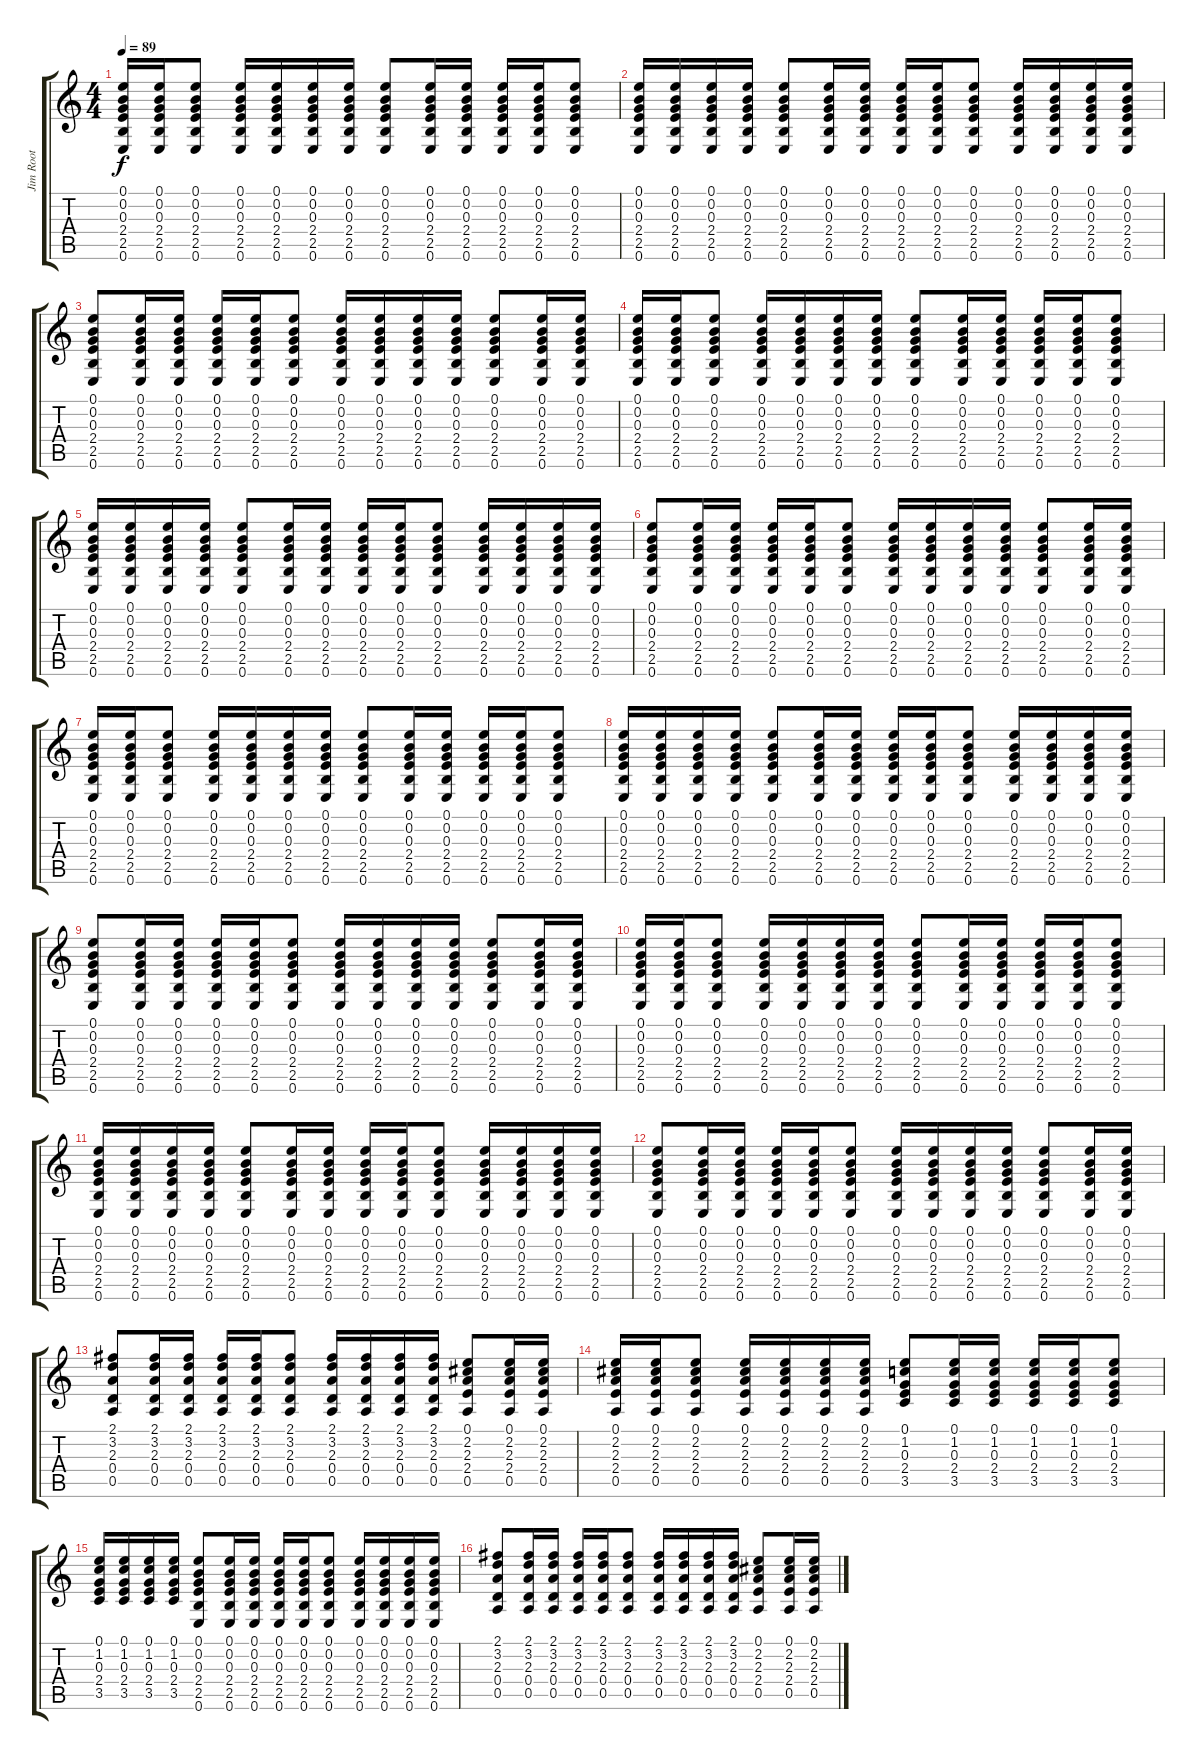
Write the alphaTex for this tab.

\track ("Jim Root" "Jim Root") {instrument acousticguitarsteel}
\staff {score tabs}
\tuning (E4 B3 G3 D3 A2 E2) {hide}
\ts (4 4)
\tempo 89
\clef g2
\ks c
(0.1 0.2 0.3 2.4 2.5 0.6).16{dy f} (0.1 0.2 0.3 2.4 2.5 0.6).16 (0.1 0.2 0.3 2.4 2.5 0.6).8 (0.1 0.2 0.3 2.4 2.5 0.6).16 (0.1 0.2 0.3 2.4 2.5 0.6).16 (0.1 0.2 0.3 2.4 2.5 0.6).16 (0.1 0.2 0.3 2.4 2.5 0.6).16 (0.1 0.2 0.3 2.4 2.5 0.6).8 (0.1 0.2 0.3 2.4 2.5 0.6).16 (0.1 0.2 0.3 2.4 2.5 0.6).16 (0.1 0.2 0.3 2.4 2.5 0.6).16 (0.1 0.2 0.3 2.4 2.5 0.6).16 (0.1 0.2 0.3 2.4 2.5 0.6).8 |
(0.1 0.2 0.3 2.4 2.5 0.6).16 (0.1 0.2 0.3 2.4 2.5 0.6).16 (0.1 0.2 0.3 2.4 2.5 0.6).16 (0.1 0.2 0.3 2.4 2.5 0.6).16 (0.1 0.2 0.3 2.4 2.5 0.6).8 (0.1 0.2 0.3 2.4 2.5 0.6).16 (0.1 0.2 0.3 2.4 2.5 0.6).16 (0.1 0.2 0.3 2.4 2.5 0.6).16 (0.1 0.2 0.3 2.4 2.5 0.6).16 (0.1 0.2 0.3 2.4 2.5 0.6).8 (0.1 0.2 0.3 2.4 2.5 0.6).16 (0.1 0.2 0.3 2.4 2.5 0.6).16 (0.1 0.2 0.3 2.4 2.5 0.6).16 (0.1 0.2 0.3 2.4 2.5 0.6).16 |
(0.1 0.2 0.3 2.4 2.5 0.6).8 (0.1 0.2 0.3 2.4 2.5 0.6).16 (0.1 0.2 0.3 2.4 2.5 0.6).16 (0.1 0.2 0.3 2.4 2.5 0.6).16 (0.1 0.2 0.3 2.4 2.5 0.6).16 (0.1 0.2 0.3 2.4 2.5 0.6).8 (0.1 0.2 0.3 2.4 2.5 0.6).16 (0.1 0.2 0.3 2.4 2.5 0.6).16 (0.1 0.2 0.3 2.4 2.5 0.6).16 (0.1 0.2 0.3 2.4 2.5 0.6).16 (0.1 0.2 0.3 2.4 2.5 0.6).8 (0.1 0.2 0.3 2.4 2.5 0.6).16 (0.1 0.2 0.3 2.4 2.5 0.6).16 |
(0.1 0.2 0.3 2.4 2.5 0.6).16 (0.1 0.2 0.3 2.4 2.5 0.6).16 (0.1 0.2 0.3 2.4 2.5 0.6).8 (0.1 0.2 0.3 2.4 2.5 0.6).16 (0.1 0.2 0.3 2.4 2.5 0.6).16 (0.1 0.2 0.3 2.4 2.5 0.6).16 (0.1 0.2 0.3 2.4 2.5 0.6).16 (0.1 0.2 0.3 2.4 2.5 0.6).8 (0.1 0.2 0.3 2.4 2.5 0.6).16 (0.1 0.2 0.3 2.4 2.5 0.6).16 (0.1 0.2 0.3 2.4 2.5 0.6).16 (0.1 0.2 0.3 2.4 2.5 0.6).16 (0.1 0.2 0.3 2.4 2.5 0.6).8 |
(0.1 0.2 0.3 2.4 2.5 0.6).16 (0.1 0.2 0.3 2.4 2.5 0.6).16 (0.1 0.2 0.3 2.4 2.5 0.6).16 (0.1 0.2 0.3 2.4 2.5 0.6).16 (0.1 0.2 0.3 2.4 2.5 0.6).8 (0.1 0.2 0.3 2.4 2.5 0.6).16 (0.1 0.2 0.3 2.4 2.5 0.6).16 (0.1 0.2 0.3 2.4 2.5 0.6).16 (0.1 0.2 0.3 2.4 2.5 0.6).16 (0.1 0.2 0.3 2.4 2.5 0.6).8 (0.1 0.2 0.3 2.4 2.5 0.6).16 (0.1 0.2 0.3 2.4 2.5 0.6).16 (0.1 0.2 0.3 2.4 2.5 0.6).16 (0.1 0.2 0.3 2.4 2.5 0.6).16 |
(0.1 0.2 0.3 2.4 2.5 0.6).8 (0.1 0.2 0.3 2.4 2.5 0.6).16 (0.1 0.2 0.3 2.4 2.5 0.6).16 (0.1 0.2 0.3 2.4 2.5 0.6).16 (0.1 0.2 0.3 2.4 2.5 0.6).16 (0.1 0.2 0.3 2.4 2.5 0.6).8 (0.1 0.2 0.3 2.4 2.5 0.6).16 (0.1 0.2 0.3 2.4 2.5 0.6).16 (0.1 0.2 0.3 2.4 2.5 0.6).16 (0.1 0.2 0.3 2.4 2.5 0.6).16 (0.1 0.2 0.3 2.4 2.5 0.6).8 (0.1 0.2 0.3 2.4 2.5 0.6).16 (0.1 0.2 0.3 2.4 2.5 0.6).16 |
(0.1 0.2 0.3 2.4 2.5 0.6).16 (0.1 0.2 0.3 2.4 2.5 0.6).16 (0.1 0.2 0.3 2.4 2.5 0.6).8 (0.1 0.2 0.3 2.4 2.5 0.6).16 (0.1 0.2 0.3 2.4 2.5 0.6).16 (0.1 0.2 0.3 2.4 2.5 0.6).16 (0.1 0.2 0.3 2.4 2.5 0.6).16 (0.1 0.2 0.3 2.4 2.5 0.6).8 (0.1 0.2 0.3 2.4 2.5 0.6).16 (0.1 0.2 0.3 2.4 2.5 0.6).16 (0.1 0.2 0.3 2.4 2.5 0.6).16 (0.1 0.2 0.3 2.4 2.5 0.6).16 (0.1 0.2 0.3 2.4 2.5 0.6).8 |
(0.1 0.2 0.3 2.4 2.5 0.6).16 (0.1 0.2 0.3 2.4 2.5 0.6).16 (0.1 0.2 0.3 2.4 2.5 0.6).16 (0.1 0.2 0.3 2.4 2.5 0.6).16 (0.1 0.2 0.3 2.4 2.5 0.6).8 (0.1 0.2 0.3 2.4 2.5 0.6).16 (0.1 0.2 0.3 2.4 2.5 0.6).16 (0.1 0.2 0.3 2.4 2.5 0.6).16 (0.1 0.2 0.3 2.4 2.5 0.6).16 (0.1 0.2 0.3 2.4 2.5 0.6).8 (0.1 0.2 0.3 2.4 2.5 0.6).16 (0.1 0.2 0.3 2.4 2.5 0.6).16 (0.1 0.2 0.3 2.4 2.5 0.6).16 (0.1 0.2 0.3 2.4 2.5 0.6).16 |
(0.1 0.2 0.3 2.4 2.5 0.6).8 (0.1 0.2 0.3 2.4 2.5 0.6).16 (0.1 0.2 0.3 2.4 2.5 0.6).16 (0.1 0.2 0.3 2.4 2.5 0.6).16 (0.1 0.2 0.3 2.4 2.5 0.6).16 (0.1 0.2 0.3 2.4 2.5 0.6).8 (0.1 0.2 0.3 2.4 2.5 0.6).16 (0.1 0.2 0.3 2.4 2.5 0.6).16 (0.1 0.2 0.3 2.4 2.5 0.6).16 (0.1 0.2 0.3 2.4 2.5 0.6).16 (0.1 0.2 0.3 2.4 2.5 0.6).8 (0.1 0.2 0.3 2.4 2.5 0.6).16 (0.1 0.2 0.3 2.4 2.5 0.6).16 |
(0.1 0.2 0.3 2.4 2.5 0.6).16 (0.1 0.2 0.3 2.4 2.5 0.6).16 (0.1 0.2 0.3 2.4 2.5 0.6).8 (0.1 0.2 0.3 2.4 2.5 0.6).16 (0.1 0.2 0.3 2.4 2.5 0.6).16 (0.1 0.2 0.3 2.4 2.5 0.6).16 (0.1 0.2 0.3 2.4 2.5 0.6).16 (0.1 0.2 0.3 2.4 2.5 0.6).8 (0.1 0.2 0.3 2.4 2.5 0.6).16 (0.1 0.2 0.3 2.4 2.5 0.6).16 (0.1 0.2 0.3 2.4 2.5 0.6).16 (0.1 0.2 0.3 2.4 2.5 0.6).16 (0.1 0.2 0.3 2.4 2.5 0.6).8 |
(0.1 0.2 0.3 2.4 2.5 0.6).16 (0.1 0.2 0.3 2.4 2.5 0.6).16 (0.1 0.2 0.3 2.4 2.5 0.6).16 (0.1 0.2 0.3 2.4 2.5 0.6).16 (0.1 0.2 0.3 2.4 2.5 0.6).8 (0.1 0.2 0.3 2.4 2.5 0.6).16 (0.1 0.2 0.3 2.4 2.5 0.6).16 (0.1 0.2 0.3 2.4 2.5 0.6).16 (0.1 0.2 0.3 2.4 2.5 0.6).16 (0.1 0.2 0.3 2.4 2.5 0.6).8 (0.1 0.2 0.3 2.4 2.5 0.6).16 (0.1 0.2 0.3 2.4 2.5 0.6).16 (0.1 0.2 0.3 2.4 2.5 0.6).16 (0.1 0.2 0.3 2.4 2.5 0.6).16 |
(0.1 0.2 0.3 2.4 2.5 0.6).8 (0.1 0.2 0.3 2.4 2.5 0.6).16 (0.1 0.2 0.3 2.4 2.5 0.6).16 (0.1 0.2 0.3 2.4 2.5 0.6).16 (0.1 0.2 0.3 2.4 2.5 0.6).16 (0.1 0.2 0.3 2.4 2.5 0.6).8 (0.1 0.2 0.3 2.4 2.5 0.6).16 (0.1 0.2 0.3 2.4 2.5 0.6).16 (0.1 0.2 0.3 2.4 2.5 0.6).16 (0.1 0.2 0.3 2.4 2.5 0.6).16 (0.1 0.2 0.3 2.4 2.5 0.6).8 (0.1 0.2 0.3 2.4 2.5 0.6).16 (0.1 0.2 0.3 2.4 2.5 0.6).16 |
(2.1 3.2 2.3 0.4 0.5).8 (2.1 3.2 2.3 0.4 0.5).16 (2.1 3.2 2.3 0.4 0.5).16 (2.1 3.2 2.3 0.4 0.5).16 (2.1 3.2 2.3 0.4 0.5).16 (2.1 3.2 2.3 0.4 0.5).8 (2.1 3.2 2.3 0.4 0.5).16 (2.1 3.2 2.3 0.4 0.5).16 (2.1 3.2 2.3 0.4 0.5).16 (2.1 3.2 2.3 0.4 0.5).16 (0.1 2.2 2.3 2.4 0.5).8 (0.1 2.2 2.3 2.4 0.5).16 (0.1 2.2 2.3 2.4 0.5).16 |
(0.1 2.2 2.3 2.4 0.5).16 (0.1 2.2 2.3 2.4 0.5).16 (0.1 2.2 2.3 2.4 0.5).8 (0.1 2.2 2.3 2.4 0.5).16 (0.1 2.2 2.3 2.4 0.5).16 (0.1 2.2 2.3 2.4 0.5).16 (0.1 2.2 2.3 2.4 0.5).16 (0.1 1.2 0.3 2.4 3.5).8 (0.1 1.2 0.3 2.4 3.5).16 (0.1 1.2 0.3 2.4 3.5).16 (0.1 1.2 0.3 2.4 3.5).16 (0.1 1.2 0.3 2.4 3.5).16 (0.1 1.2 0.3 2.4 3.5).8 |
(0.1 1.2 0.3 2.4 3.5).16 (0.1 1.2 0.3 2.4 3.5).16 (0.1 1.2 0.3 2.4 3.5).16 (0.1 1.2 0.3 2.4 3.5).16 (0.1 0.2 0.3 2.4 2.5 0.6).8 (0.1 0.2 0.3 2.4 2.5 0.6).16 (0.1 0.2 0.3 2.4 2.5 0.6).16 (0.1 0.2 0.3 2.4 2.5 0.6).16 (0.1 0.2 0.3 2.4 2.5 0.6).16 (0.1 0.2 0.3 2.4 2.5 0.6).8 (0.1 0.2 0.3 2.4 2.5 0.6).16 (0.1 0.2 0.3 2.4 2.5 0.6).16 (0.1 0.2 0.3 2.4 2.5 0.6).16 (0.1 0.2 0.3 2.4 2.5 0.6).16 |
(2.1 3.2 2.3 0.4 0.5).8 (2.1 3.2 2.3 0.4 0.5).16 (2.1 3.2 2.3 0.4 0.5).16 (2.1 3.2 2.3 0.4 0.5).16 (2.1 3.2 2.3 0.4 0.5).16 (2.1 3.2 2.3 0.4 0.5).8 (2.1 3.2 2.3 0.4 0.5).16 (2.1 3.2 2.3 0.4 0.5).16 (2.1 3.2 2.3 0.4 0.5).16 (2.1 3.2 2.3 0.4 0.5).16 (0.1 2.2 2.3 2.4 0.5).8 (0.1 2.2 2.3 2.4 0.5).16 (0.1 2.2 2.3 2.4 0.5).16
